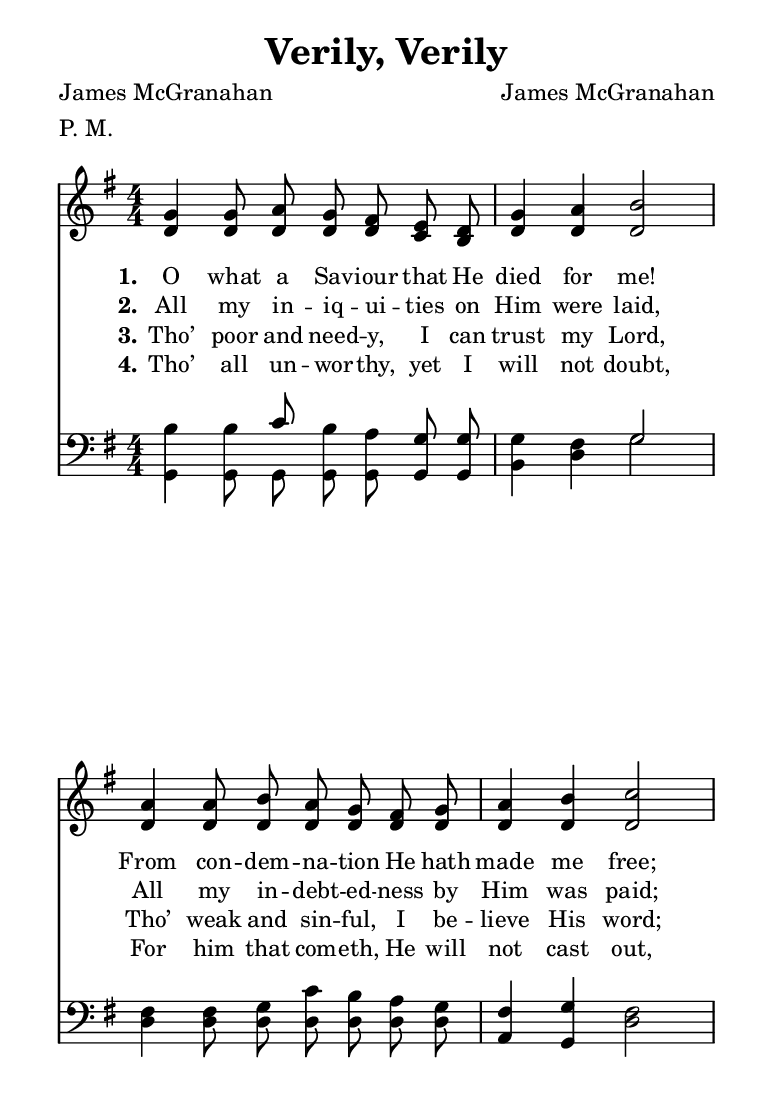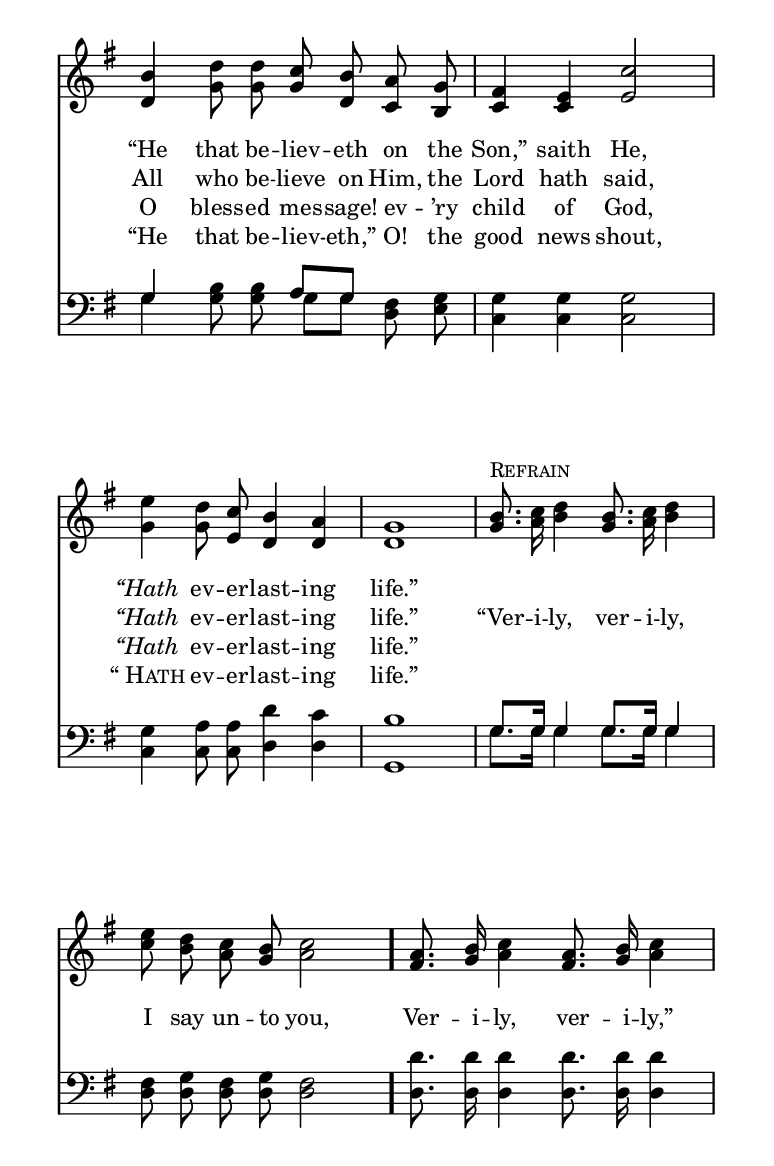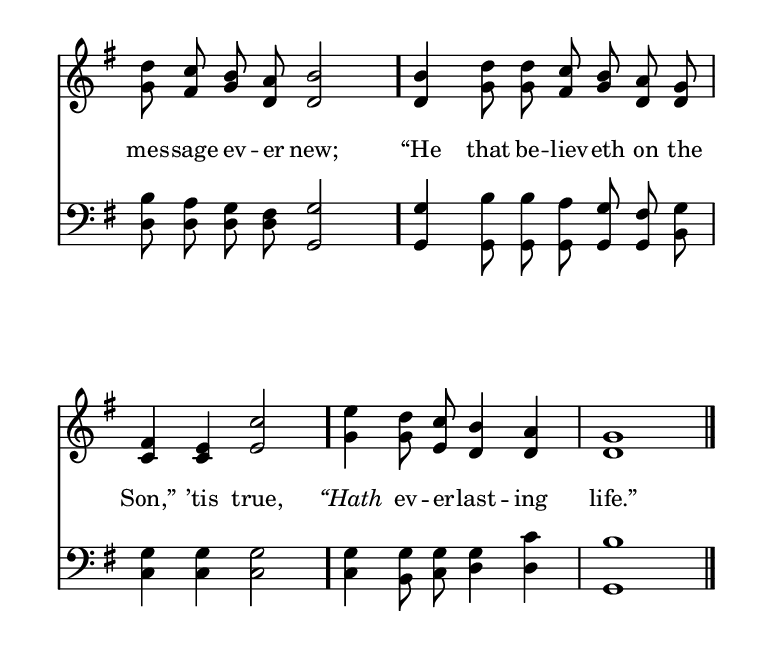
\include "common/global.ily"
\paper {
  \include "common/paper.ily"
  systems-per-page = #(cond (is-eogsized 5) (#t #f))
}

\header{
  hymnnumber = "49"
  title = "Verily, Verily"
  tunename = ""
  meter = "P. M."
  poet = "James McGranahan"
  composer = "James McGranahan"
  %copyright = ""
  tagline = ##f
}

% for fermata in MIDI
ta = { \tempo 4=80 }
tb = { \tempo 4=40 }

patternAA = { c4 c8   c8 c8 c8 c8 c8 | c4 c4 c2 }
% None of the lines actually use the tie ; why is it there ?
%patternAB = { c4 c8 ~ c8 c8 c8 c8 c8 | c4 c4 c2 }
patternAB = { \patternAA }
patternBA = { c4 c8 c8 c4 c4 | c1 }
patternCA = { c8. c16 c4 c8. c16 c4 | c8 c8 c8 c8 c2 }

global = {
  \include "common/overrides.ily"
  \override Staff.TimeSignature.style = #'numbered
  \time 4/4
  \override Score.MetronomeMark.transparent = ##t % hide all fermata changes too
  \ta
  \key g \major
  %\partial 4
  \autoBeamOff
}

notesSoprano = {
\global
\relative c'' {

  \changePitch \patternAA { g g a g fis e d | g a b }
  \changePitch \patternAA { a a b a g fis g | a b c }
  \changePitch \patternAB { b d d c b a g | fis e c' }
  \changePitch \patternBA { e d c b a | g }

  << s^\markup { \small \caps "Refrain" }
  \changePitch \patternCA { b c d b c d | e d c b c } >>
  \changePitch \patternCA { a b c a b c | d c b a b }
  \changePitch \patternAA { b d d c b a g | fis e c' }
  \changePitch \patternBA { e d c b a | g }

  \bar "|."

}
}

notesAlto = {
\global
\relative e' {

  \changePitch \patternAA { d d d d d c b | d d d }
  \changePitch \patternAA { d d d d d d d | d d d }
  \changePitch \patternAB { d g g g d c b | c c e}
  \changePitch \patternBA { g g e d d | d }

  \changePitch \patternCA { g a b g a b | c b a g a }
  \changePitch \patternCA { fis g a fis g a | g fis g d d }
  \changePitch \patternAA { d g g fis g d d | c c e }
  \changePitch \patternBA { g g e d d | d }

}
}

notesTenor = {
\global
\relative a {

  \changePitch \patternAA { b b c b a g g | g fis g }
  \changePitch \patternAA { fis fis g c b a g | fis g fis }
  \changePitch \patternAB { g b b a g fis g | g g g }
  \changePitch \patternBA { g a a d c | b }

  \changePitch \patternCA { g g g g g g | fis g fis g fis }
  \changePitch \patternCA { d' d d d d d | b a g fis g }
  \changePitch \patternAA { g b b a g fis g | g g g }
  \changePitch \patternBA { g g g g c | b }

}
}

notesBass = {
\global
\relative f, {

  \changePitch \patternAA { g g g g g g g | b d g }
  \changePitch \patternAA { d d d d d d d | a g d' }
  \changePitch \patternAB { g g g g g d e | c c c }
  \changePitch \patternBA { c c c d d | g, }

  \changePitch \patternCA { g' g g g g g | d d d d d }
  \changePitch \patternCA { d d d d d d | d d d d g, }
  \changePitch \patternAA { g g g g g g b | c c c }
  \changePitch \patternBA { c b c d d | g, }

}
}

Refrain = \lyricmode {

“Ver -- i -- ly, ver -- i -- ly, I say un -- to you, \bar "."
Ver -- i -- ly, ver -- i -- ly,” mes -- sage ev -- er new; \bar "."
“He that be -- liev -- eth on the Son,” ’tis true, \bar "."
{ \italicsOn } “Hath { \italicsOff } ev -- er -- last -- ing life.” \bar "."

}

wordsA = \lyricmode {
\set stanza = "1."

O what a Sav -- iour that He died for me!
From con -- dem -- na -- tion He hath made me free;
“He \mon that be -- \moff liev -- eth on the Son,” saith He,
{ \italicsOn } “Hath { \italicsOff } ev -- er -- last -- ing life.”

}

wordsB = \lyricmode {
\set stanza = "2."

All my in -- iq -- ui -- ties on Him were laid,
All my in -- debt -- ed -- ness by Him was paid;
All \mon who be -- \moff lieve on Him, the Lord hath said,
{ \italicsOn } “Hath { \italicsOff } ev -- er -- last -- ing life.”

\Refrain

}

wordsC = \lyricmode {
\set stanza = "3."

Tho’ poor and need -- y, I can trust my Lord,
Tho’ weak and sin -- ful, I be -- lieve His word;
O \mon bless -- ed \moff mes -- sage! ev -- ’ry child of God,
{ \italicsOn } “Hath { \italicsOff } ev -- er -- last -- ing life.”


}

wordsD = \lyricmode {
\set stanza = "4."

Tho’ all un -- wor -- thy, yet I will not doubt,
For him that com -- eth, He will not cast out,
“He \mon that be -- \moff liev -- eth,” O! the good news shout,
% XXX the opening quote isn't quite close enough to the \caps Hath
%LYRICS “Hath ev -- er -- last -- ing life.”
%{HIDE>%} \markup{ “\caps Hath } ev -- er -- last -- ing life.” %{<HIDE%}

}

\score {
  \context ChoirStaff <<
    \context Staff = upper <<
      \set Staff.autoBeaming = ##f
      \set ChoirStaff.systemStartDelimiter = #'SystemStartBar
      \set ChoirStaff.printPartCombineTexts = ##f
      \partcombine #'(2 . 9) \notesSoprano \notesAlto
      \context NullVoice = sopranos { \voiceOne << \notesSoprano >> }
      \context NullVoice = altos { \voiceTwo << \notesAlto >> }
      \context Lyrics = one   \lyricsto sopranos \wordsA
      \context Lyrics = two   \lyricsto sopranos \wordsB
      \context Lyrics = three \lyricsto sopranos \wordsC
      \context Lyrics = four  \lyricsto sopranos \wordsD
    >>
    \context Staff = men <<
      \clef bass
      \set ChoirStaff.printPartCombineTexts = ##f
      \partcombine #'(2 . 9) \notesTenor \notesBass
      \context NullVoice = tenors { \voiceOne << \notesTenor >> }
      \context NullVoice = basses { \voiceTwo << \notesBass >> }
    >>
  >>
  \layout {
    \include "common/layout.ily"
  }
  \midi{
    \include "common/midi.ily"
  }
}

\version "2.19.49"  % necessary for upgrading to future LilyPond versions.

% vi:set et ts=2 sw=2 ai nocindent syntax=lilypond:
